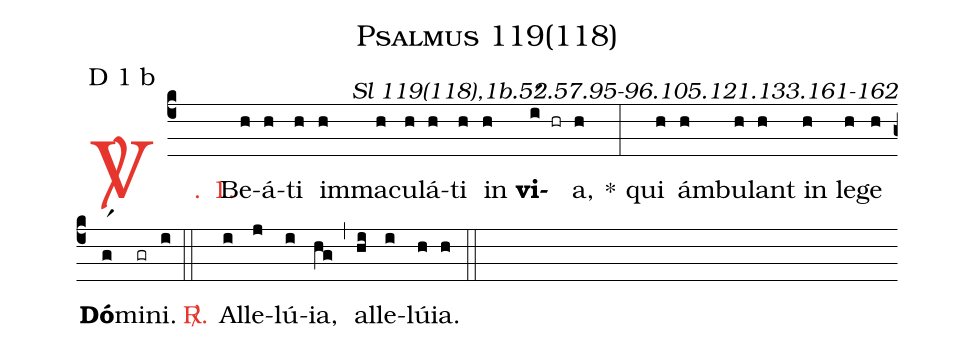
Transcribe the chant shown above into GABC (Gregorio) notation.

name: Psalmus 119(118);
mode: D 1 b;
commentary: Sl 119(118),1b.52.57.95-96.105.121.133.161-162;
%%
(c4)

<c><sp>V/</sp>. 1.</c>() Be(h)á(h)ti(h) im(h)ma(h)cu(h)lá(h)ti(h) in(h) <b>vi</b>(ir1 hr)a,(h) *(:) qui(h) ám(h)bu(h)lant(h) in(h) le(h)ge(h) <b>Dó</b>(gr1)mi(gr)ni.(i)

(::)

<nlba><c><sp>R/</sp>.</c>() Al</nlba>(i)le(j)lú(i)ia,(hg) (,) al(hi)le(i)lú(h)ia.(h)

(::)
